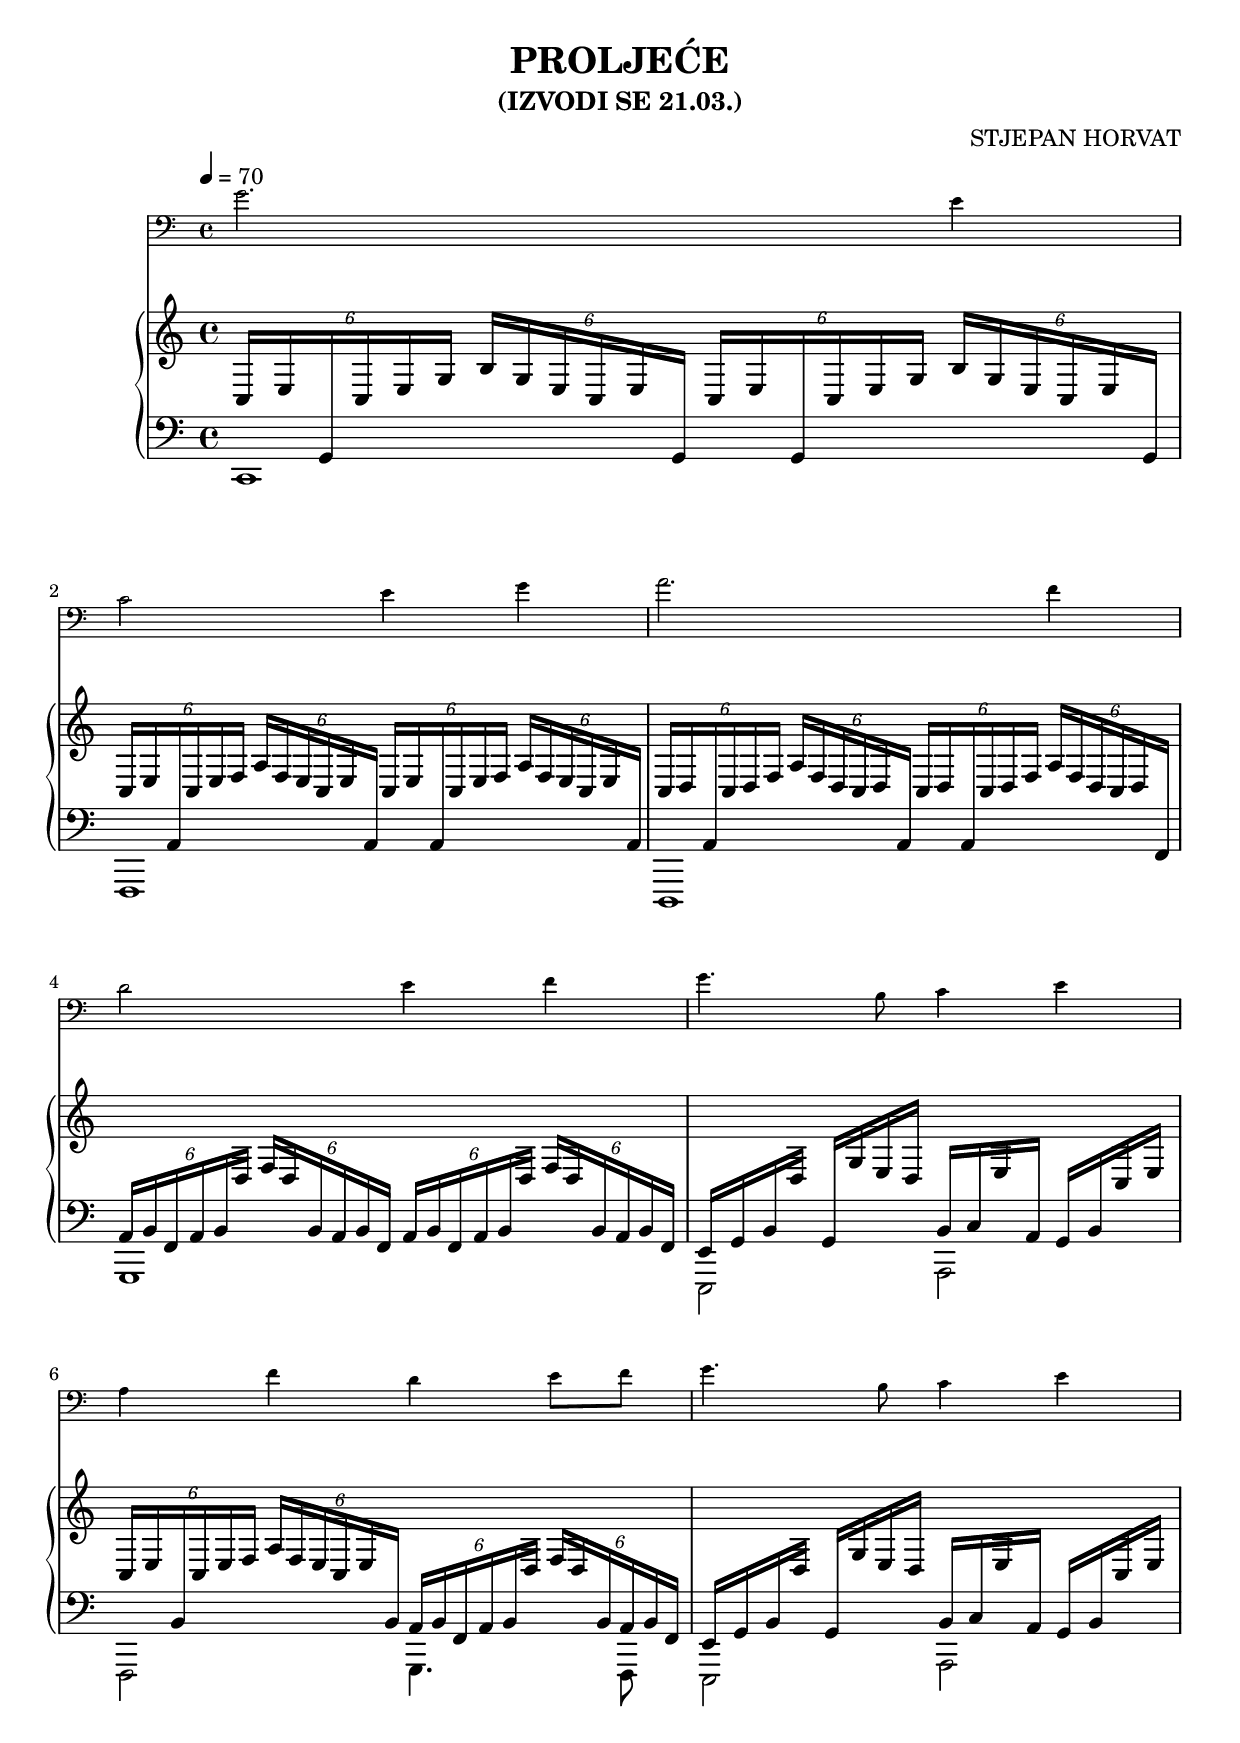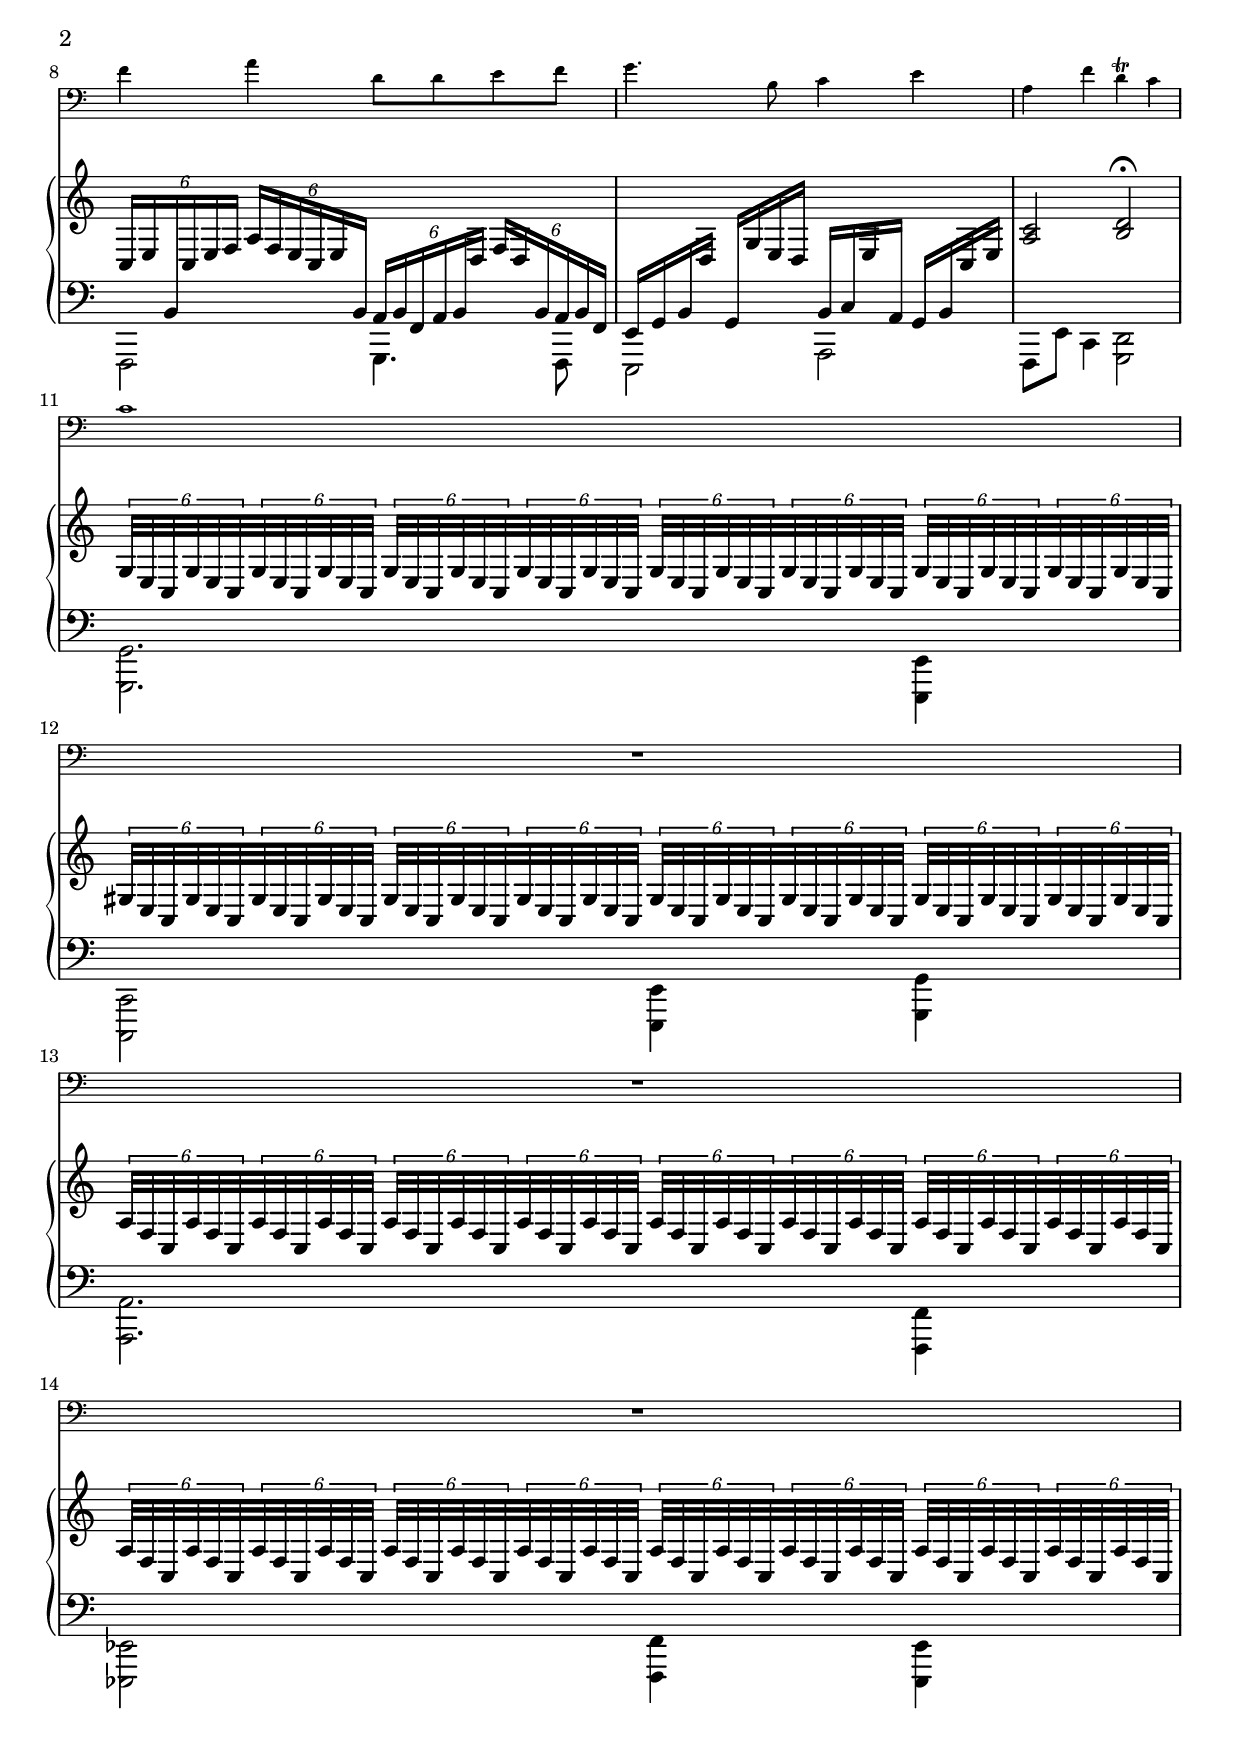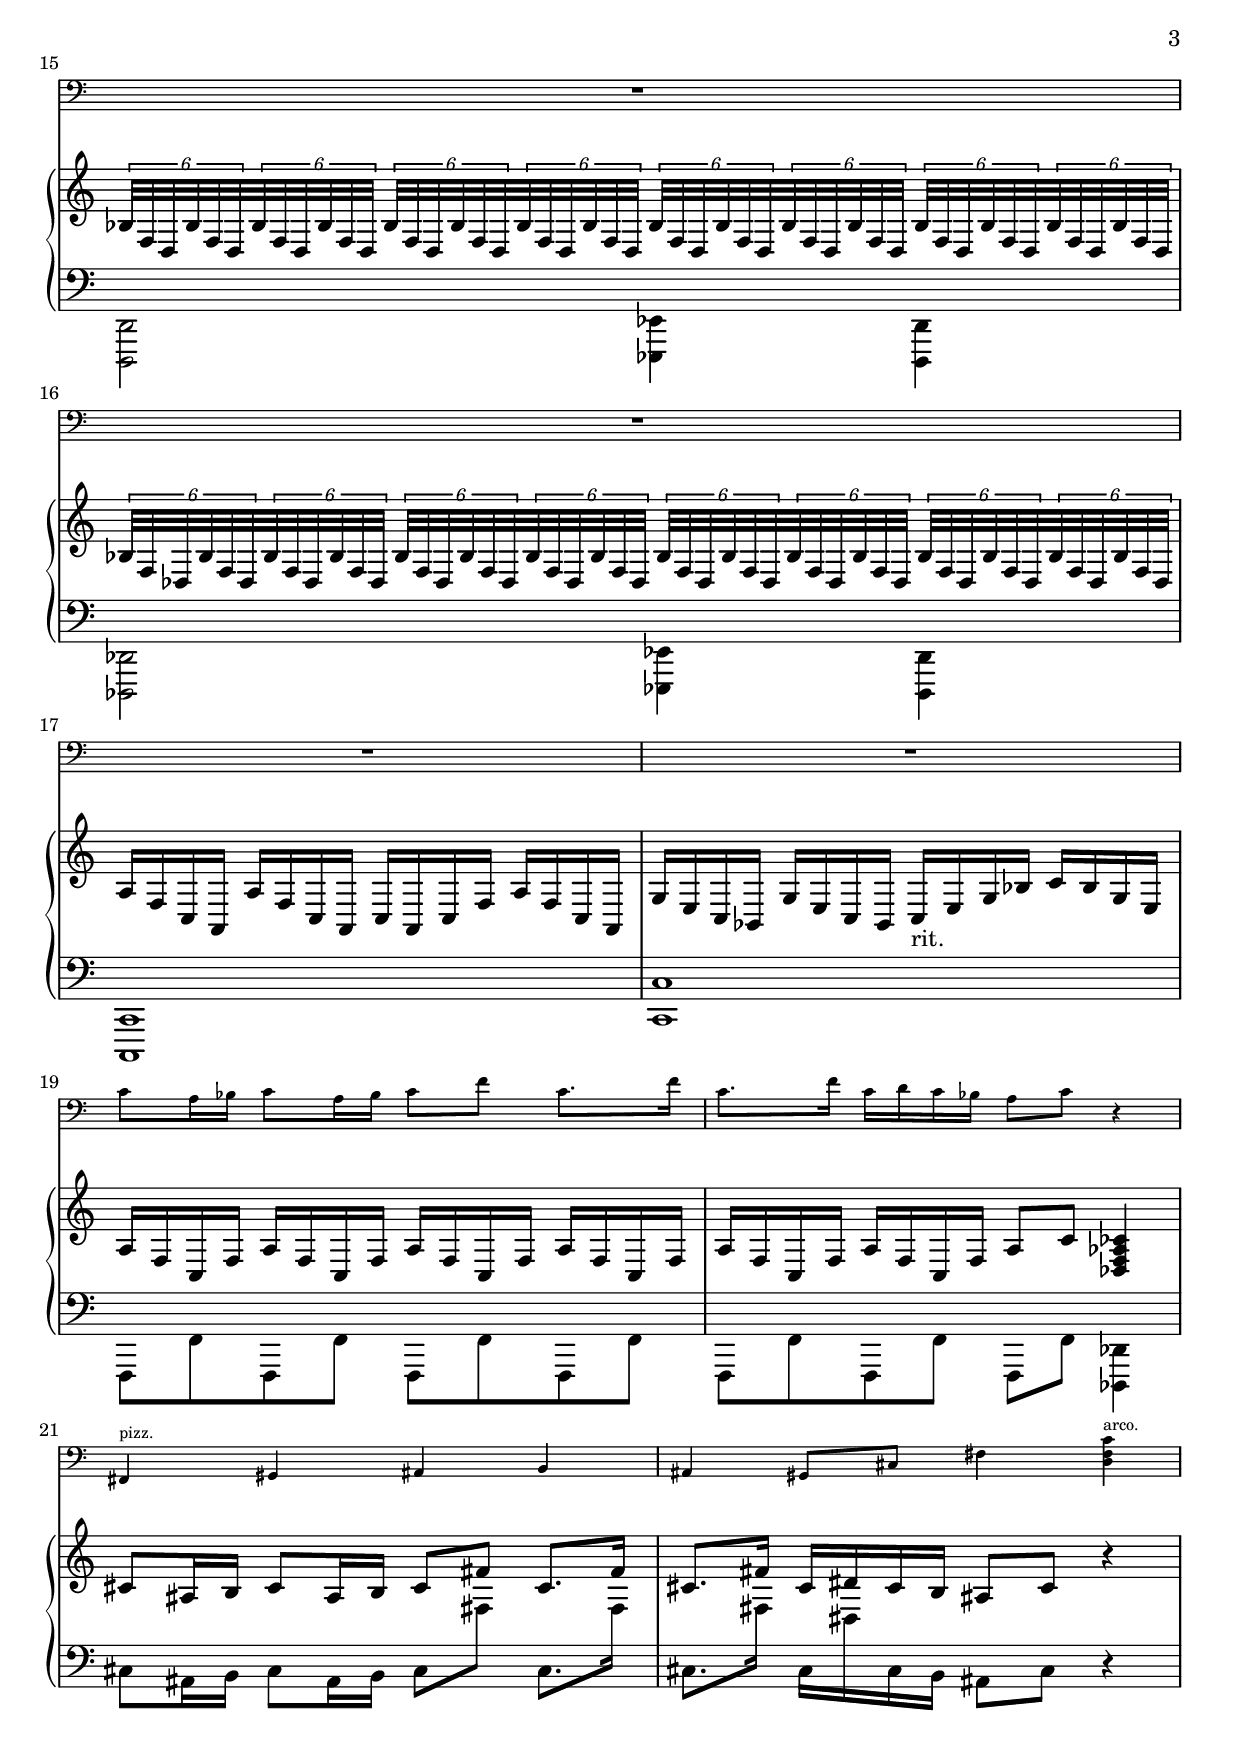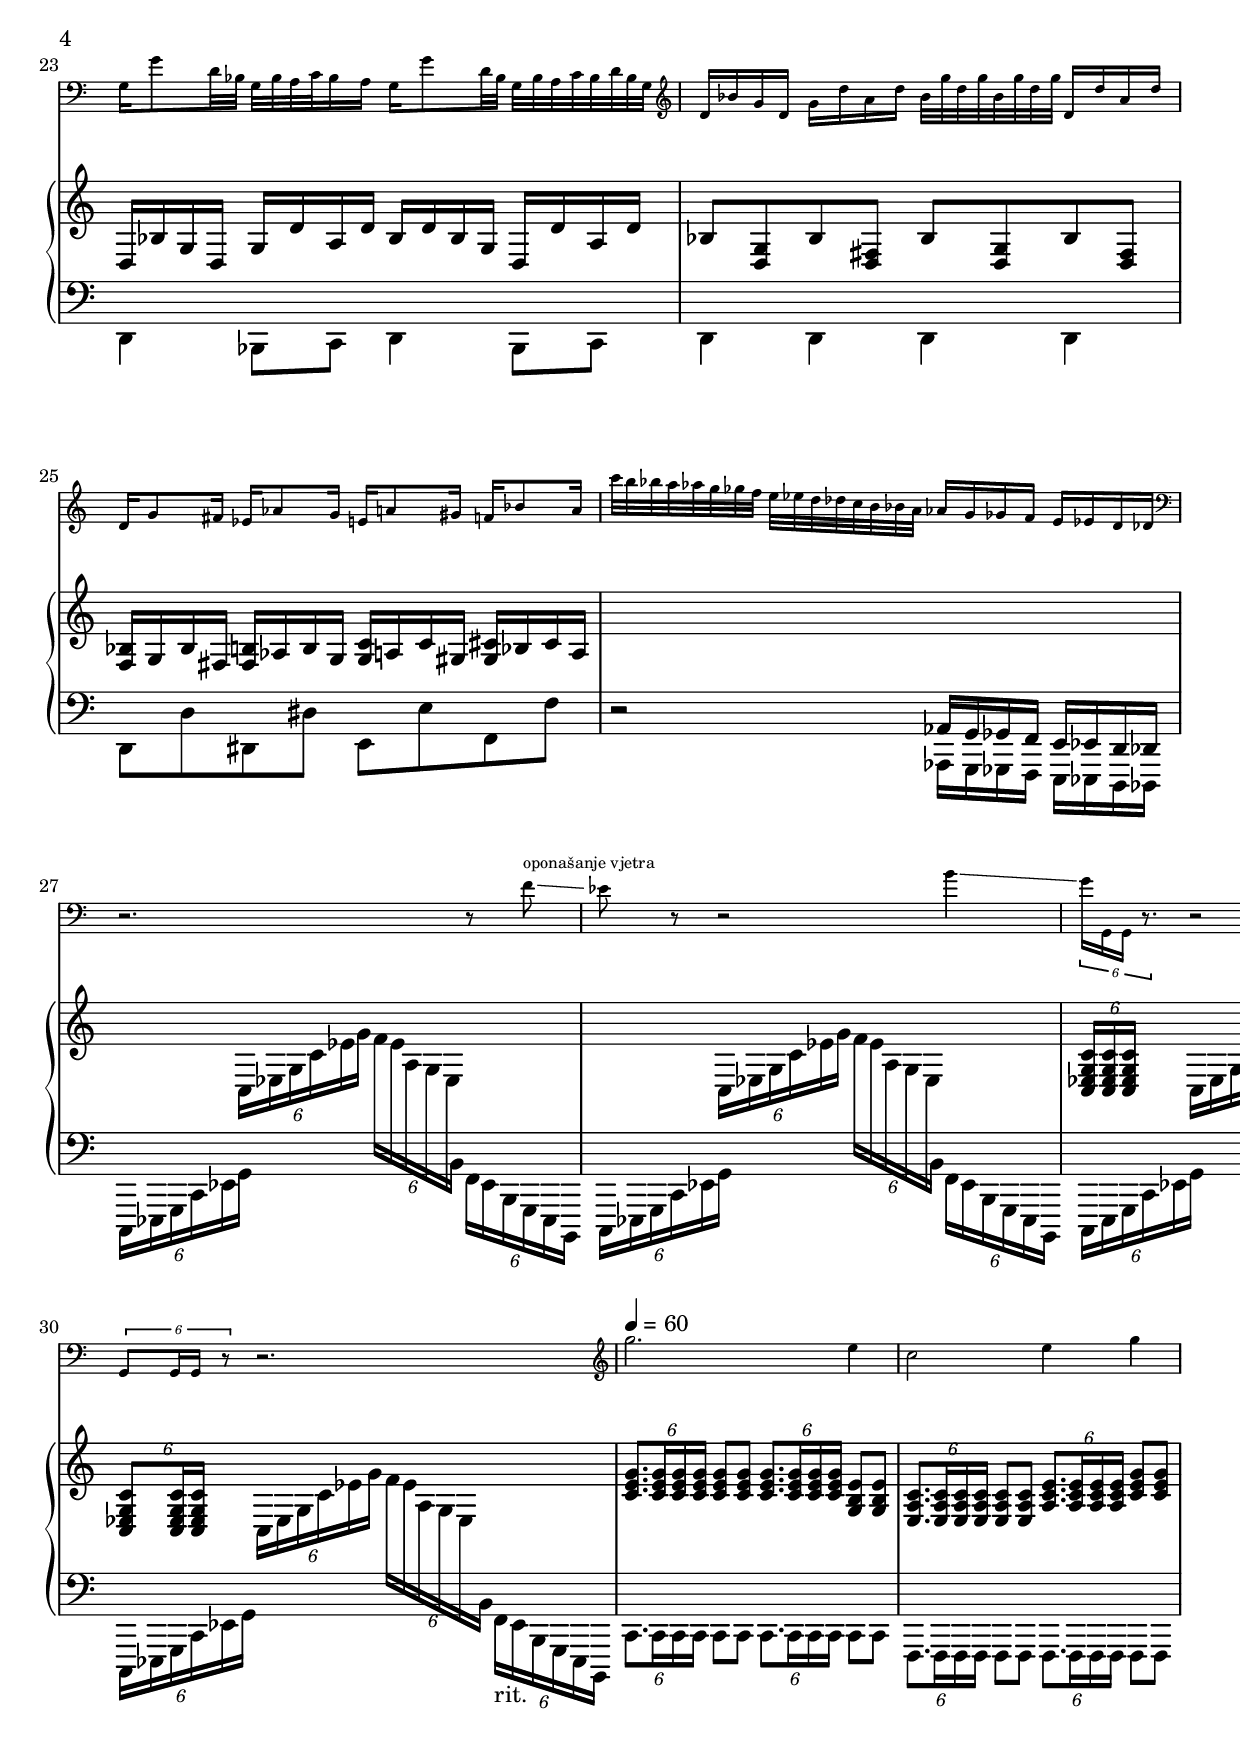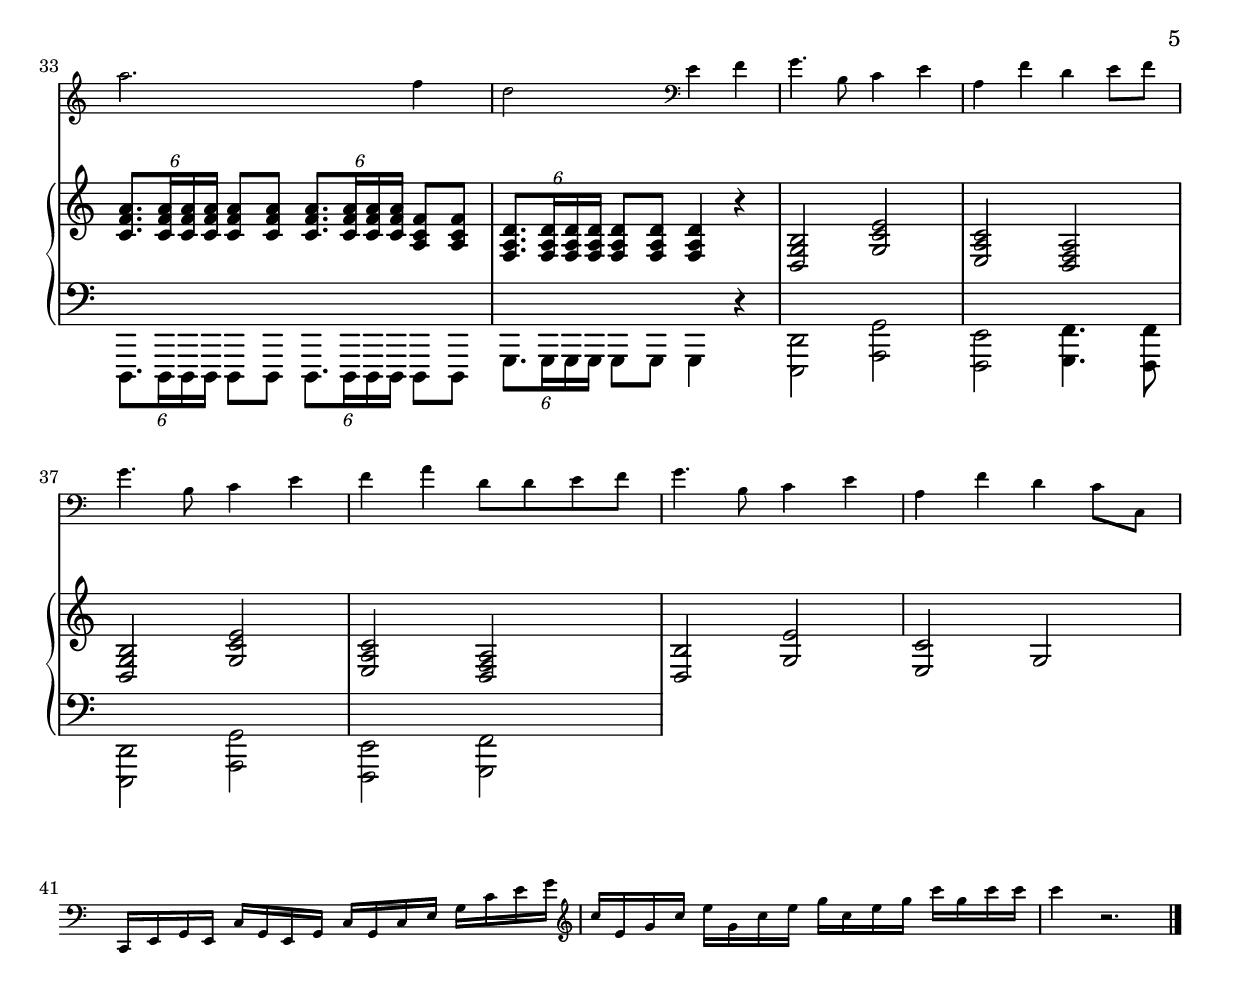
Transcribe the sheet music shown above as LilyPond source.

\version "2.14.2"
\include "deutsch.ly"


\header {
    title = "PROLJEĆE"
    composer = "STJEPAN HORVAT"
    subtitle = "(IZVODI SE 21.03.)"
    }

cello = \relative c'' {
    \clef bass
    \tempo 4 = 70
%TEMA
    g2. e4 |
    c2 e4 g |
    a2. f4 |
    d2 e4 f |
    g4. h,8 c4 e |
    a,4 f' d e8 f |
    g4. h,8 c4 e |
    f4 a d,8 d e8 f |
    g4. h,8 c4 e |
    a,4 f' d\trill c |
    c1

%TUTTI
    R1*7

%PROLJETNI PLES
    c8 a16 b c8 a16 b c8 f c8. f16 |
    c8. f16 c16 d c b a8 c r4 |
    fis,,4^"pizz." gis ais h |
    ais gis8 cis fis4 <d fis c'>4^"arco."
    g16 g'8 d32 b g b a c b16 a g16 g'8 d32 b g b a c b d b g |
    \clef treble d'16 b' g d g16 d' a d b32 g' d g b, g' d g d,16 d' a d |
    d,16 g8 fis16 es16 as8 g16 e16 a8 gis16 f16 b8 a16 |
    c'32 h b a as g ges f e es d des c h b a as16 g ges f e es d des |

%OLUJA
    \clef bass
    r2. r8 f8\glissando^\markup { "oponašanje vjetra" } |
    es8 r8 r2 h'4\glissando |
    \times 4/6 { g16 g,, g r8. } r2 \times 4/6 { r4 a'8 } |
    \times 4/6 { g,8 g16 g r8 } r2. |

%REPRIZA
    \tempo 4 = 60
    \clef treble
    g'''2. e4 |
    c2 e4 g |
    a2. f4 |
    d2 \clef bass e,4 f |
    g4. h,8 c4 e |
    a,4 f' d e8 f |
    g4. h,8 c4 e |
    f4 a d,8 d e8 f |
    g4. h,8 c4 e |
    a,4 f' d c8 c, |
    c,16 e g e c' g e g c g c e g c e g |
    \clef treble
    c16 e, g c e g, c e g c, e g c g c c |
    c4 r2. | \bar "|."
}

pianoR = \relative {
%TEMA
   \stemUp % Change into \stemUp to fix the bug
   \repeat unfold 2 { \times 4/6 { \change Staff = RH c16 e \change Staff = LH g, \change Staff = RH c e g } \times 4/6 { h g e c e \change Staff = LH g, } } |
   \repeat unfold 2 { \times 4/6 { \change Staff = RH c16 e \change Staff = LH a, \change Staff = RH c e f } \times 4/6 { a f e c e \change Staff = LH a, } } |
   \times 4/6 { \change Staff = RH c16 d \change Staff = LH a \change Staff = RH c d f } \times 4/6 { a f d c d \change Staff = LH a }
   \times 4/6 { \change Staff = RH c16 d \change Staff = LH a \change Staff = RH c d f } \times 4/6 { a f d c d \change Staff = LH f, } |
   \repeat unfold 2 { \times 4/6 { \change Staff = LH a16 h f a h \change Staff = RH d } \times 4/6 { f d \change Staff = LH h a h f } } |
   \change Staff = LH e16 g h \change Staff = RH d \change Staff = LH g, \change Staff = RH g' e d
   \change Staff = LH h16 c \change Staff = RH e \change Staff = LH a, g h \change Staff = RH c e |
   \times 4/6 { \change Staff = RH c16 e \change Staff = LH h \change Staff = RH c e f } \times 4/6 { a f e c e \change Staff = LH h }
   \times 4/6 { \change Staff = LH a h f a h \change Staff = RH d } \times 4/6 { f d \change Staff = LH h a h f } |
   \change Staff = LH e16 g h \change Staff = RH d \change Staff = LH g, \change Staff = RH g' e d
   \change Staff = LH h16 c \change Staff = RH e \change Staff = LH a, g h \change Staff = RH c e |
   \times 4/6 { \change Staff = RH c16 e \change Staff = LH h \change Staff = RH c e f } \times 4/6 { a f e c e \change Staff = LH h }
   \times 4/6 { \change Staff = LH a h f a h \change Staff = RH d } \times 4/6 { f d \change Staff = LH h a h f } |
   \change Staff = LH e16 g h \change Staff = RH d \change Staff = LH g, \change Staff = RH g' e d
   \change Staff = LH h16 c \change Staff = RH e \change Staff = LH a, g h \change Staff = RH c e |
   <a c>2 <h d>2\fermata |
   % This makes the second beam look much better.
   %\override Beam #'concaveness = #0

%TUTTI
	\repeat unfold 8 { \times 4/6 { g32 e c g' e c} }
	\repeat unfold 8 { \times 4/6 { gis'32 e c gis' e c} }
	\repeat unfold 8 { \times 4/6 { a'32 f c a' f c} }
	\repeat unfold 8 { \times 4/6 { a'32 f c a' f c} }
	\repeat unfold 8 { \times 4/6 { b'32 f d b' f d} }
	\repeat unfold 8 { \times 4/6 { b'32 f des b' f des} }
	a'16 f c a a' f c a c a c f a f c a |
    g'16 e c b g' e c b c_\markup { rit. } e g b c b g e |

%PROLJETNI PLES
    \repeat unfold 6 { a16 f c f } a8 c <ces des, f as>4 |
    cis8 ais16 h cis8 ais16 h cis8 fis cis8. fis16 |
    cis8. fis16 cis16 dis cis h ais8 cis r4 |
    d,16 b' g d g16 d' a d b16 d b g d16 d' a d |
    b8 <g d> b <fis d> b <g d> b <fis d> 
    <b f>16 g b fis <h fis> as h g <c g> a c gis <cis gis> b cis a
    \change Staff = LH r2 as,16 g ges f e es d des | 

%OLUJA
    \repeat unfold 2 { s1 }
    \change Staff = RH
    \times 4/6 { <c' es g c>16 <c es g c> <c es g c> s8. } s2 \times 4/6 { s4 <b es g a>8 } |
    \times 4/6 { <c es g c>8 <c es g c>16 <c es g c> s8 } s2. |

%REPRIZA 
    \change Staff = RH
    \times 4/6 { <g'' e c>8. <g e c>16 <g e c> <g e c> } <g e c>8 <g e c> \times 4/6 { <g e c>8. <g e c>16 <g e c> <g e c> } <e h g>8 <e h g>
    \times 4/6 { <c a e>8. <c a e>16 <c a e> <c a e> } <c a e>8 <c a e> \times 4/6 { <e c a>8. <e c a>16 <e c a> <e c a> } <g e c>8 <g e c>
    \times 4/6 { <a f c>8. <a f c>16 <a f c> <a f c> } <a f c>8 <a f c> \times 4/6 { <a f c>8. <a f c>16 <a f c> <a f c> } <f c a>8 <f c a>
    \times 4/6 { <d a f>8. <d a f>16 <d a f> <d a f> } <d a f>8 <d a f> <d a f>4 r4 |
    
    <d, g h>2 <g c e> |
    <e a c> <d f a>
    <d g h>2 <g c e> |
    <e a c> <d f a>
    <d h'>2 <g e'> |
    <e c'> <g>
 }

pianoL = \relative {
\clef bass
\stemDown
%TEMA
	c,1 |
	f,1 |
	d1 |
	g1 |
	e2 a |
	f2 g4. f8 |
	e2 a |
	f2 g4. f8 |
	e2 a |
	f8 e' c4 <d g,>2 |

%TUTTI
    <g g,>2. <e e,>4 |
    <c c,>2 <e e,>4 <g g,> |
    <a a,>2. <f f,>4 |
    <es es,>2 <f f,>4 <es es,> |
    <d d,>2 <es es,>4 <d d,> |
    <des des,>2 <es es,>4 <des des,> |
    <c c,>1 |
    <c' c,>1 |

%PROLJETNI PLES
    \repeat unfold 7 { f,,8 f' } <des, des'>4 |
    cis''8 ais16 h cis8 ais16 h cis8 \change Staff = RH fis \change Staff = LH cis8. \change Staff = RH fis16 |
    \change Staff = LH cis8. \change Staff = RH fis16 \change Staff = LH cis16 \change Staff = RH dis \change Staff = LH cis h ais8 cis r4 |
    d,4 b8 c d4 b8 c |
    d4 d4 d4 d4 |
    d8 d' dis, dis' e, e' f, f'  |
    r2 as,,16 g ges f e es d des |

%OLUJA
    \times 4/6 { c16 es g c es g } \change Staff = RH \times 4/6 { c16 es g c es g }
    \times 4/6 { f es a, g es \change Staff = LH h } \times 4/6 { f16 es h g es h }
    \times 4/6 { c16 es g c es g } \change Staff = RH \times 4/6 { c16 es g c es g }
    \times 4/6 { f es a, g es \change Staff = LH h } \times 4/6 { f16 es h g es h }
    \times 4/6 { c16 e g c es g } \change Staff = RH \times 4/6 { c16 es g c es g }
    \times 4/6 { f es a, g es \change Staff = LH h } \times 4/6 { f16 es h g es h }
    \times 4/6 { c16 es g c es g } \change Staff = RH \times 4/6 { c16 es g c es g }
    \times 4/6 { f es a, g es \change Staff = LH h } \times 4/6 { f16_"rit." es h g es h }

%REPRIZA
    \times 4/6 { c'8. c16 c c } c8 c \times 4/6 { c8. c16 c c } c8 c
    \times 4/6 { f,8. f16 f f } f8 f \times 4/6 { f8. f16 f f } f8 f
    \times 4/6 { d8. d16 d d } d8 d \times 4/6 { d8. d16 d d } d8 d
    \times 4/6 { g8. g16 g g } g8 g g4 r4
    <e d'>2 <a g'> |
    <f e'>2 <g f'>4. <f f'>8 |
    <e d'>2 <a g'> |
    <f e'>2 <g f'>2 |
}

%showLastLength = R1*4
\score {
<<
    \new Staff \with {midiInstrument = #"cello" 
        fontSize = #-3
            \override StaffSymbol #'staff-space = #(magstep -3)
              } { \cello }
\new PianoStaff <<
 \new Staff = "RH" { \pianoR }
 \new Staff = "LH" { \pianoL }
>>
    >>
    \layout {}
    \midi {} 
    }
